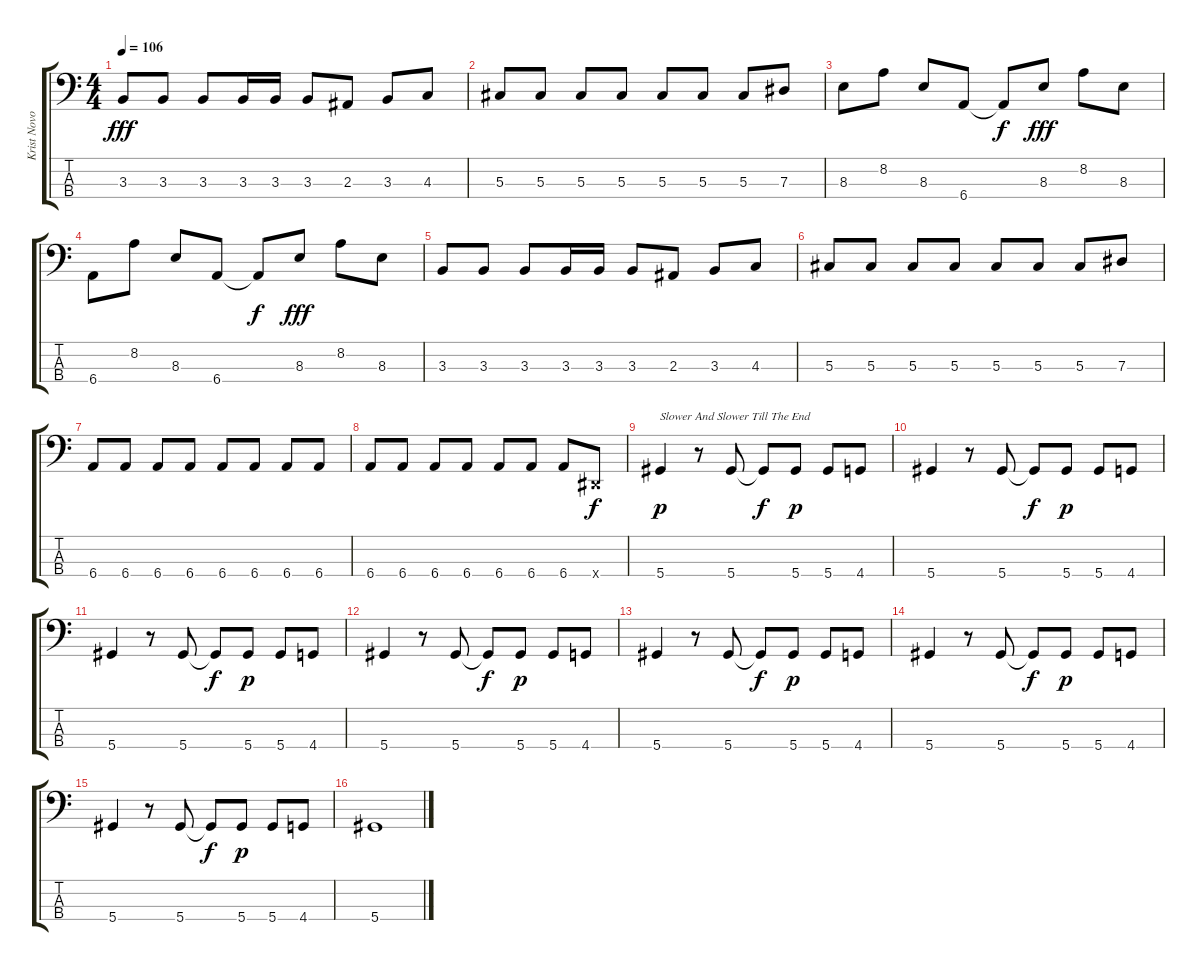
\track ("Krist Novoselic and His Beard" "Krist Novo") {instrument electricbasspick}
\staff {score tabs}
\tuning (Gb2 Db2 Ab1 Eb1) {hide}
\ts (4 4)
\tempo 106
\clef f4
\ks c
3.3.8{dy fff} 3.3.8 3.3.8 3.3.16 3.3.16 3.3.8 2.3.8 3.3.8 4.3.8 |
5.3.8 5.3.8 5.3.8 5.3.8 5.3.8 5.3.8 5.3.8 7.3.8 |
8.3.8 8.2.8 8.3.8 6.4.8 6.4{t}.8{dy f} 8.3.8{dy fff} 8.2.8 8.3.8 |
6.4.8 8.2.8 8.3.8 6.4.8 6.4{t}.8{dy f} 8.3.8{dy fff} 8.2.8 8.3.8 |
3.3.8 3.3.8 3.3.8 3.3.16 3.3.16 3.3.8 2.3.8 3.3.8 4.3.8 |
5.3.8 5.3.8 5.3.8 5.3.8 5.3.8 5.3.8 5.3.8 7.3.8 |
6.4.8 6.4.8 6.4.8 6.4.8 6.4.8 6.4.8 6.4.8 6.4.8 |
6.4.8 6.4.8 6.4.8 6.4.8 6.4.8 6.4.8 6.4.8 0.4{x}.8{dy f} |
5.4.4{txt "Slower And Slower Till The End" dy p} r.8 5.4.8 5.4{t}.8{dy f} 5.4.8{dy p} 5.4.8 4.4.8 |
5.4.4 r.8 5.4.8 5.4{t}.8{dy f} 5.4.8{dy p} 5.4.8 4.4.8 |
5.4.4 r.8 5.4.8 5.4{t}.8{dy f} 5.4.8{dy p} 5.4.8 4.4.8 |
5.4.4 r.8 5.4.8 5.4{t}.8{dy f} 5.4.8{dy p} 5.4.8 4.4.8 |
5.4.4 r.8 5.4.8 5.4{t}.8{dy f} 5.4.8{dy p} 5.4.8 4.4.8 |
5.4.4 r.8 5.4.8 5.4{t}.8{dy f} 5.4.8{dy p} 5.4.8 4.4.8 |
5.4.4 r.8 5.4.8 5.4{t}.8{dy f} 5.4.8{dy p} 5.4.8 4.4.8 |
5.4.1
